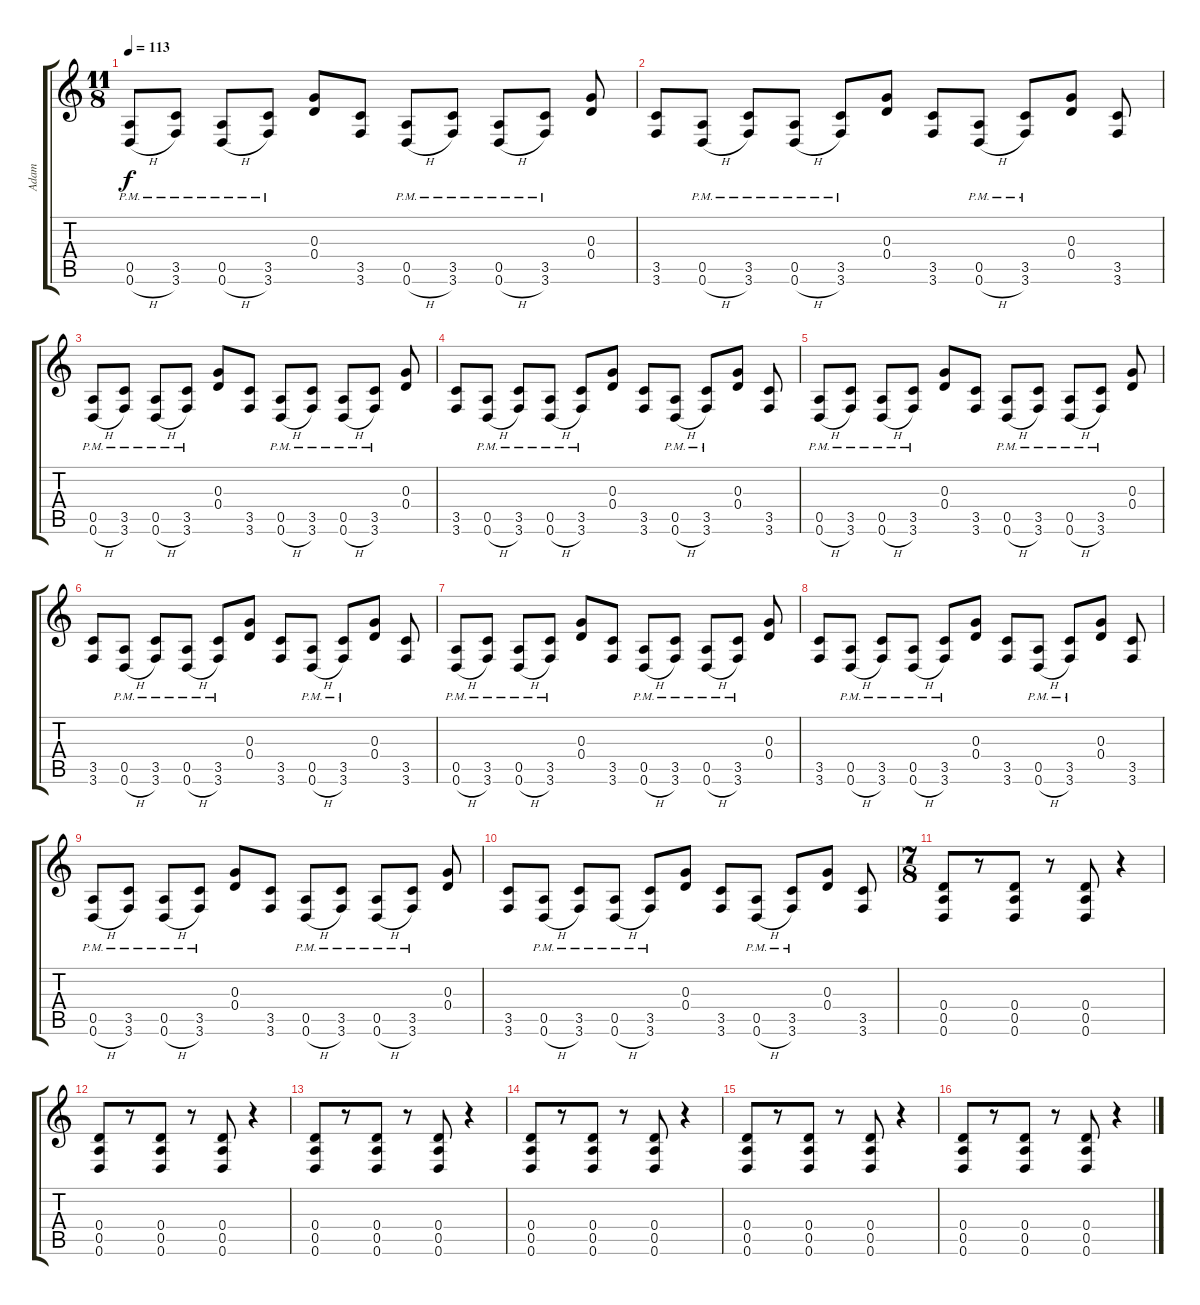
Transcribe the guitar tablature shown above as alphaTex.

\track ("Adam" "Adam") {instrument distortionguitar}
\staff {score tabs}
\tuning (E4 B3 G3 D3 A2 D2) {hide}
\ts (11 8)
\tempo 113
\clef g2
\ks c
(0.5 0.6{h pm}).8{dy f} (3.5 3.6{pm}).8 (0.5 0.6{h pm}).8 (3.5 3.6{pm}).8 (0.3 0.4).8 (3.5 3.6).8 (0.5 0.6{h pm}).8 (3.5 3.6{pm}).8 (0.5 0.6{h pm}).8 (3.5 3.6{pm}).8 (0.3 0.4).8 |
(3.5 3.6).8 (0.5 0.6{h pm}).8 (3.5 3.6{pm}).8 (0.5 0.6{h pm}).8 (3.5 3.6{pm}).8 (0.3 0.4).8 (3.5 3.6).8 (0.5 0.6{h pm}).8 (3.5 3.6{pm}).8 (0.3 0.4).8 (3.5 3.6).8 |
(0.5 0.6{h pm}).8 (3.5 3.6{pm}).8 (0.5 0.6{h pm}).8 (3.5 3.6{pm}).8 (0.3 0.4).8 (3.5 3.6).8 (0.5 0.6{h pm}).8 (3.5 3.6{pm}).8 (0.5 0.6{h pm}).8 (3.5 3.6{pm}).8 (0.3 0.4).8 |
(3.5 3.6).8 (0.5 0.6{h pm}).8 (3.5 3.6{pm}).8 (0.5 0.6{h pm}).8 (3.5 3.6{pm}).8 (0.3 0.4).8 (3.5 3.6).8 (0.5 0.6{h pm}).8 (3.5 3.6{pm}).8 (0.3 0.4).8 (3.5 3.6).8 |
(0.5 0.6{h pm}).8 (3.5 3.6{pm}).8 (0.5 0.6{h pm}).8 (3.5 3.6{pm}).8 (0.3 0.4).8 (3.5 3.6).8 (0.5 0.6{h pm}).8 (3.5 3.6{pm}).8 (0.5 0.6{h pm}).8 (3.5 3.6{pm}).8 (0.3 0.4).8 |
(3.5 3.6).8 (0.5 0.6{h pm}).8 (3.5 3.6{pm}).8 (0.5 0.6{h pm}).8 (3.5 3.6{pm}).8 (0.3 0.4).8 (3.5 3.6).8 (0.5 0.6{h pm}).8 (3.5 3.6{pm}).8 (0.3 0.4).8 (3.5 3.6).8 |
(0.5 0.6{h pm}).8 (3.5 3.6{pm}).8 (0.5 0.6{h pm}).8 (3.5 3.6{pm}).8 (0.3 0.4).8 (3.5 3.6).8 (0.5 0.6{h pm}).8 (3.5 3.6{pm}).8 (0.5 0.6{h pm}).8 (3.5 3.6{pm}).8 (0.3 0.4).8 |
(3.5 3.6).8 (0.5 0.6{h pm}).8 (3.5 3.6{pm}).8 (0.5 0.6{h pm}).8 (3.5 3.6{pm}).8 (0.3 0.4).8 (3.5 3.6).8 (0.5 0.6{h pm}).8 (3.5 3.6{pm}).8 (0.3 0.4).8 (3.5 3.6).8 |
(0.5 0.6{h pm}).8 (3.5 3.6{pm}).8 (0.5 0.6{h pm}).8 (3.5 3.6{pm}).8 (0.3 0.4).8 (3.5 3.6).8 (0.5 0.6{h pm}).8 (3.5 3.6{pm}).8 (0.5 0.6{h pm}).8 (3.5 3.6{pm}).8 (0.3 0.4).8 |
(3.5 3.6).8 (0.5 0.6{h pm}).8 (3.5 3.6{pm}).8 (0.5 0.6{h pm}).8 (3.5 3.6{pm}).8 (0.3 0.4).8 (3.5 3.6).8 (0.5 0.6{h pm}).8 (3.5 3.6{pm}).8 (0.3 0.4).8 (3.5 3.6).8 |
\ts (7 8)
(0.4 0.5 0.6).8 r.8 (0.4 0.5 0.6).8 r.8 (0.4 0.5 0.6).8 r.4 |
(0.4 0.5 0.6).8 r.8 (0.4 0.5 0.6).8 r.8 (0.4 0.5 0.6).8 r.4 |
(0.4 0.5 0.6).8 r.8 (0.4 0.5 0.6).8 r.8 (0.4 0.5 0.6).8 r.4 |
(0.4 0.5 0.6).8 r.8 (0.4 0.5 0.6).8 r.8 (0.4 0.5 0.6).8 r.4 |
(0.4 0.5 0.6).8 r.8 (0.4 0.5 0.6).8 r.8 (0.4 0.5 0.6).8 r.4 |
(0.4 0.5 0.6).8 r.8 (0.4 0.5 0.6).8 r.8 (0.4 0.5 0.6).8 r.4
